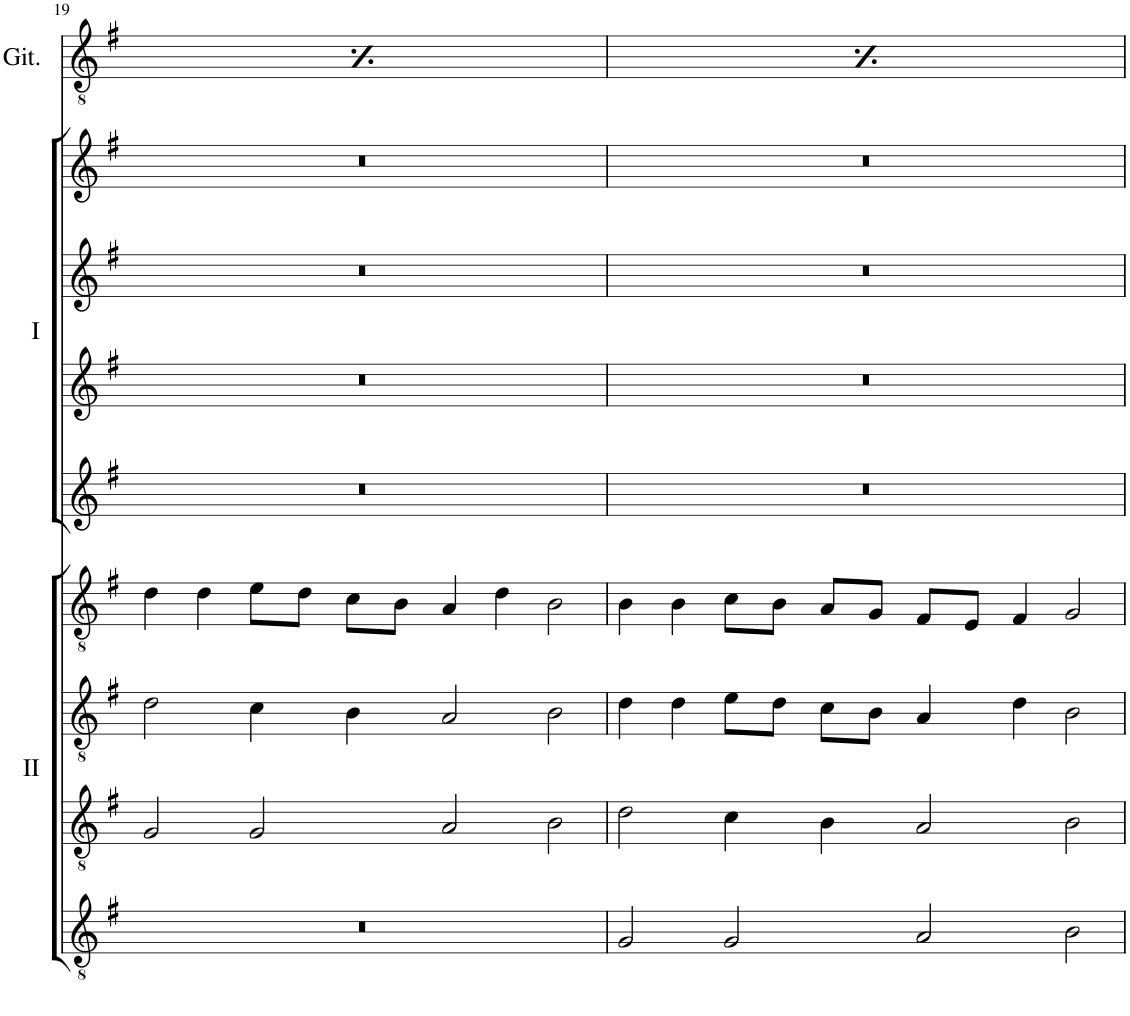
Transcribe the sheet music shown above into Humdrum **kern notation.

**kern	**kern	**kern	**kern	**kern	**kern	**kern	**kern	**kern	**harte
*part3	*part3	*part3	*part3	*part2	*part2	*part2	*part2	*part1	*part1
*staff9	*staff8	*staff7	*staff6	*staff5	*staff4	*staff3	*staff2	*staff1	*
*I"Kanon II	*	*	*	*I"Kanon I	*	*	*	*I"Gitarre	*
*I'II	*	*	*	*I'I	*	*	*	*I'Git.	*
!!LO:PB:g=z
*clefGv2	*clefGv2	*clefGv2	*clefGv2	*clefG2	*clefG2	*clefG2	*clefG2	*clefGv2	*
*k[f#]	*k[f#]	*k[f#]	*k[f#]	*k[f#]	*k[f#]	*k[f#]	*k[f#]	*k[f#]	*
*M4/2	*M4/2	*M4/2	*M4/2	*M4/2	*M4/2	*M4/2	*M4/2	*M4/2	*
*MM96	*MM96	*MM96	*MM96	*MM96	*MM96	*MM96	*MM96	*MM96	*
=19	=19	=19	=19	=19	=19	=19	=19	=19	=19
0r	2G/	2d\	4d\	0r	0r	0r	0r	2GG/ 2BB/ 2D/ 2G/ 2B/ 2g/	G:maj
.	.	.	4d\	.	.	.	.	.	.
.	2G/	4c\	8e\L	.	.	.	.	2C/ 2E/ 2G/ 2c/ 2e/	C:maj
.	.	.	8d\J	.	.	.	.	.	.
.	.	4B\	8c\L	.	.	.	.	.	.
.	.	.	8B\J	.	.	.	.	.	.
.	2A/	2A/	4A/	.	.	.	.	2D/ 2A/ 2d/ 2f#/	D:maj
.	.	.	4d\	.	.	.	.	.	.
.	2B\	2B\	2B\	.	.	.	.	2GG/ 2BB/ 2D/ 2G/ 2B/ 2g/	G:maj
=20	=20	=20	=20	=20	=20	=20	=20	=20	=20
*	*	*	*	*	*	*	*	*MM96	*
2G/	2d\	4d\	4B\	0r	0r	0r	0r	2GG/ 2BB/ 2D/ 2G/ 2B/ 2g/	G:maj
.	.	4d\	4B\	.	.	.	.	.	.
2G/	4c\	8e\L	8c\L	.	.	.	.	2C/ 2E/ 2G/ 2c/ 2e/	C:maj
.	.	8d\J	8B\J	.	.	.	.	.	.
.	4B\	8c\L	8A/L	.	.	.	.	.	.
.	.	8B\J	8G/J	.	.	.	.	.	.
2A/	2A/	4A/	8F#/L	.	.	.	.	2D/ 2A/ 2d/ 2f#/	D:maj
.	.	.	8E/J	.	.	.	.	.	.
.	.	4d\	4F#/	.	.	.	.	.	.
2B\	2B\	2B\	2G/	.	.	.	.	2GG/ 2BB/ 2D/ 2G/ 2B/ 2g/	G:maj
=	=	=	=	=	=	=	=	=	=
*-	*-	*-	*-	*-	*-	*-	*-	*-	*-
